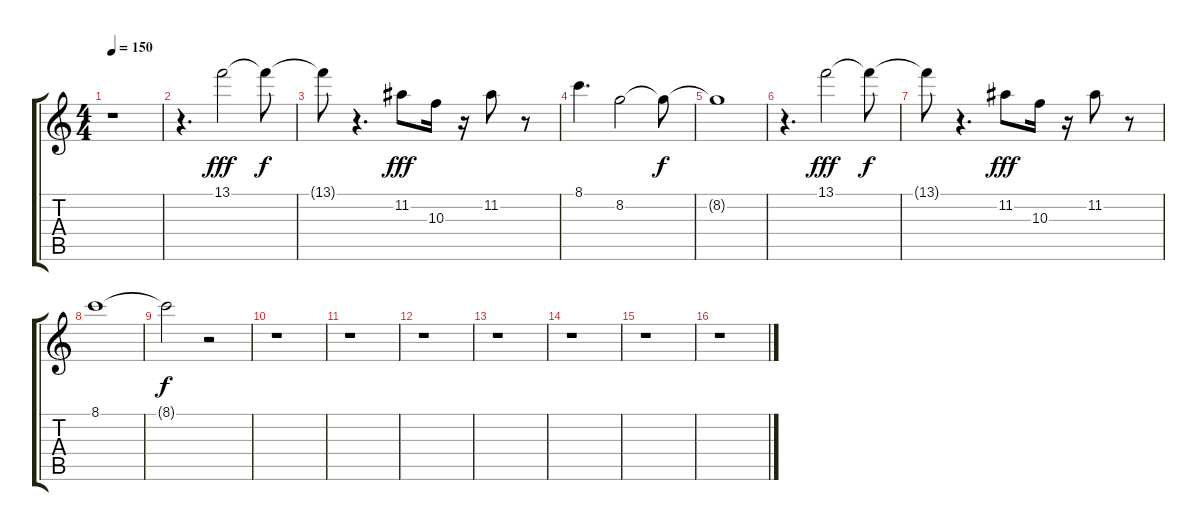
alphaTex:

\track "" {instrument distortionguitar}
\staff {score tabs}
\tuning (E4 B3 G3 D3 A2 E2) {hide}
\ts (4 4)
\tempo 150
\clef g2
\ks c
r.1{dy fff} |
r.4{d} 13.1.2 13.1{t}.8{dy f} |
13.1{t}.8 r.4{d} 11.2.8{dy fff} 10.3.16 r.16 11.2.8 r.8 |
8.1.4{d} 8.2.2 8.2{t}.8{dy f} |
8.2{t}.1 |
r.4{d} 13.1.2{dy fff} 13.1{t}.8{dy f} |
13.1{t}.8 r.4{d} 11.2.8{dy fff} 10.3.16 r.16 11.2.8 r.8 |
8.1.1 |
8.1{t}.2{dy f} r.2 |
r.1 |
r.1 |
r.1 |
r.1 |
r.1 |
r.1 |
r.1
